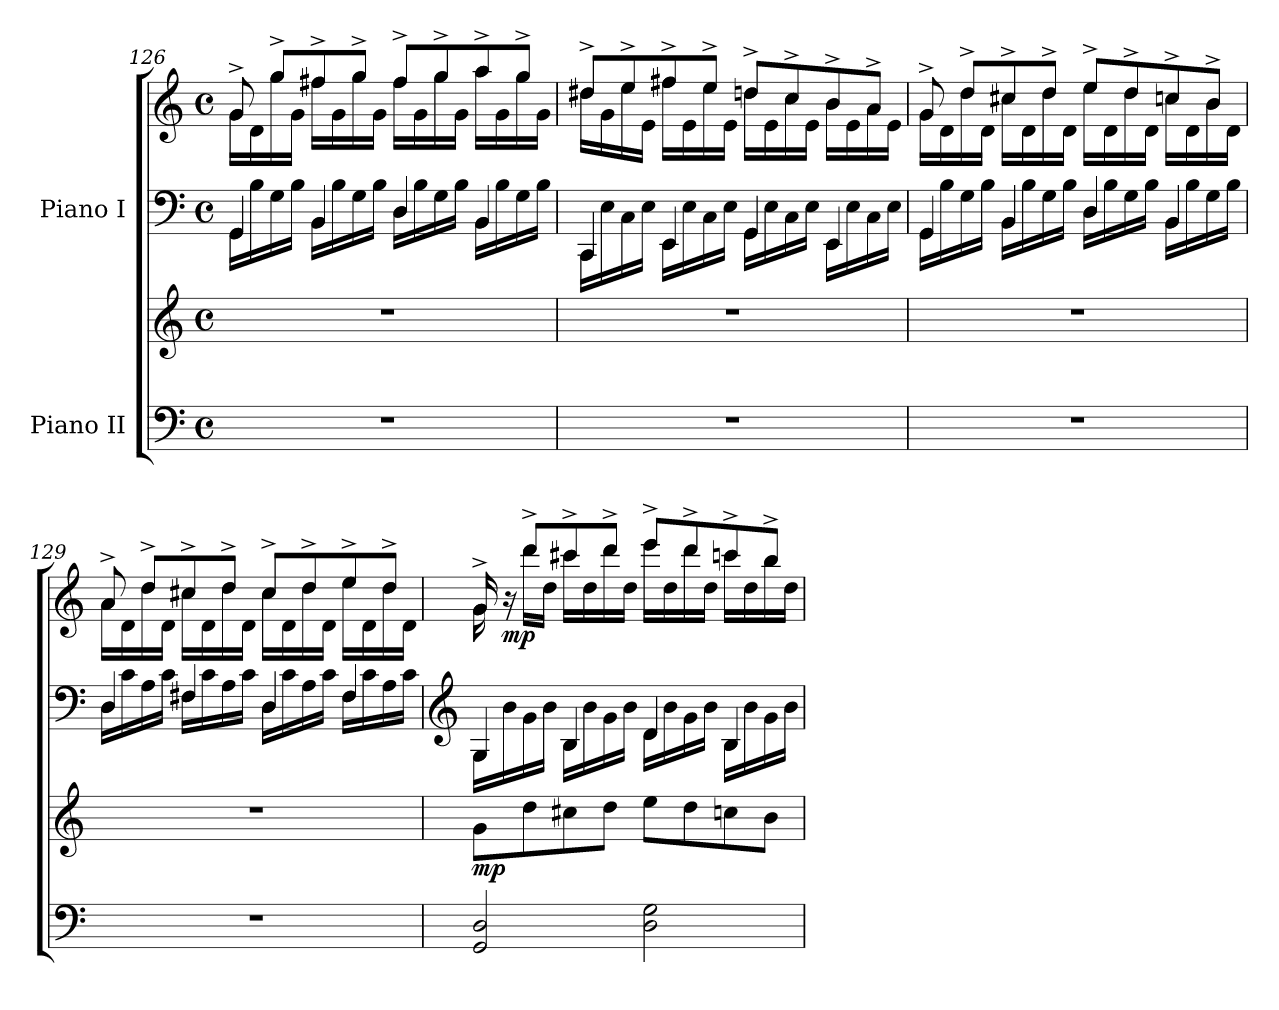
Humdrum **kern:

**kern	**kern	**dynam	**kern	**kern	**dynam
*part2	*part2	*part2	*part1	*part1	*part1
*staff4	*staff3	*staff3/4	*staff2	*staff1	*staff1/2
*I"Piano II	*	*	*I"Piano I	*	*
*clefF4	*clefG2	*	*clefF4	*clefG2	*
*k[]	*k[]	*	*k[]	*k[]	*
*M4/4	*M4/4	*	*M4/4	*M4/4	*
*met(c)	*met(c)	*	*met(c)	*met(c)	*
=126	=126	=126	=126	=126	=126
*	*	*	*^	*^	*
1r	1r	.	4GG/	16GG\LL	8g^/	16g\LL	.
.	.	.	.	16B\	.	16d\	.
.	.	.	.	16G\	8gg^/L	16gg\	.
.	.	.	.	16B\JJ	.	16g\JJ	.
.	.	.	4BB/	16BB\LL	8ff#X^/	16ff#\LL	.
.	.	.	.	16B\	.	16g\	.
.	.	.	.	16G\	8gg^/J	16gg\	.
.	.	.	.	16B\JJ	.	16g\JJ	.
.	.	.	4D/	16D\LL	8ff#^/L	16ff#\LL	.
.	.	.	.	16B\	.	16g\	.
.	.	.	.	16G\	8gg^/	16gg\	.
.	.	.	.	16B\JJ	.	16g\JJ	.
.	.	.	4BB/	16BB\LL	8aa^/	16aa\LL	.
.	.	.	.	16B\	.	16g\	.
.	.	.	.	16G\	8gg^/J	16gg\	.
.	.	.	.	16B\JJ	.	16g\JJ	.
!!LO:PB:g=z	!!
=127	=127	=127	=127	=127	=127	=127	=127
1r	1r	.	4CC/	16CC\LL	8dd#X^/L	16dd#\LL	.
.	.	.	.	16E\	.	16g\	.
.	.	.	.	16C\	8ee^/	16ee\	.
.	.	.	.	16E\JJ	.	16e\JJ	.
.	.	.	4EE/	16EE\LL	8ff#X^/	16ff#\LL	.
.	.	.	.	16E\	.	16e\	.
.	.	.	.	16C\	8ee^/J	16ee\	.
.	.	.	.	16E\JJ	.	16e\JJ	.
.	.	.	4GG/	16GG\LL	8ddn^/L	16dd\LL	.
.	.	.	.	16E\	.	16e\	.
.	.	.	.	16C\	8cc^/	16cc\	.
.	.	.	.	16E\JJ	.	16e\JJ	.
.	.	.	4EE/	16EE\LL	8b^/	16b\LL	.
.	.	.	.	16E\	.	16e\	.
.	.	.	.	16C\	8a^/J	16a\	.
.	.	.	.	16E\JJ	.	16e\JJ	.
=128	=128	=128	=128	=128	=128	=128	=128
1r	1r	.	4GG/	16GG\LL	8g^/	16g\LL	.
.	.	.	.	16B\	.	16d\	.
.	.	.	.	16G\	8dd^/L	16dd\	.
.	.	.	.	16B\JJ	.	16d\JJ	.
.	.	.	4BB/	16BB\LL	8cc#X^/	16cc#\LL	.
.	.	.	.	16B\	.	16d\	.
.	.	.	.	16G\	8dd^/J	16dd\	.
.	.	.	.	16B\JJ	.	16d\JJ	.
.	.	.	4D/	16D\LL	8ee^/L	16ee\LL	.
.	.	.	.	16B\	.	16d\	.
.	.	.	.	16G\	8dd^/	16dd\	.
.	.	.	.	16B\JJ	.	16d\JJ	.
.	.	.	4BB/	16BB\LL	8ccn^/	16cc\LL	.
.	.	.	.	16B\	.	16d\	.
.	.	.	.	16G\	8b^/J	16b\	.
.	.	.	.	16B\JJ	.	16d\JJ	.
!!LO:LB:g=z	!!
=129	=129	=129	=129	=129	=129	=129	=129
1r	1r	.	4D/	16D\LL	8a^/	16a\LL	.
.	.	.	.	16c\	.	16d\	.
.	.	.	.	16A\	8dd^/L	16dd\	.
.	.	.	.	16c\JJ	.	16d\JJ	.
.	.	.	4F#X/	16F#\LL	8cc#X^/	16cc#\LL	.
.	.	.	.	16c\	.	16d\	.
.	.	.	.	16A\	8dd^/J	16dd\	.
.	.	.	.	16c\JJ	.	16d\JJ	.
.	.	.	4D/	16D\LL	8cc#^/L	16cc#\LL	.
.	.	.	.	16c\	.	16d\	.
.	.	.	.	16A\	8dd^/	16dd\	.
.	.	.	.	16c\JJ	.	16d\JJ	.
.	.	.	4F#/	16F#\LL	8ee^/	16ee\LL	.
.	.	.	.	16c\	.	16d\	.
.	.	.	.	16A\	8dd^/J	16dd\	.
.	.	.	.	16c\JJ	.	16d\JJ	.
=130	=130	=130	=130	=130	=130	=130	=130
*	*	*	*clefG2	*	*	*	*
!	!	!LO:DY:b	!	!	!	!	!
2GG/ 2D/	8g\L	mp	4G/	16G\LL	16g^/	16g\	.
!	!	!	!	!	!	!	!LO:DY:b
.	.	.	.	16b\	16r	16ryy	mp
.	8dd\	.	.	16g\	8ddd^/L	16ddd\LL	.
.	.	.	.	16b\JJ	.	16dd\JJ	.
.	8cc#X\	.	4B/	16B\LL	8ccc#X^/	16ccc#\LL	.
.	.	.	.	16b\	.	16dd\	.
.	8dd\J	.	.	16g\	8ddd^/J	16ddd\	.
.	.	.	.	16b\JJ	.	16dd\JJ	.
2D\ 2G\	8ee\L	.	4d/	16d\LL	8eee^/L	16eee\LL	.
.	.	.	.	16b\	.	16dd\	.
.	8dd\	.	.	16g\	8ddd^/	16ddd\	.
.	.	.	.	16b\JJ	.	16dd\JJ	.
.	8ccn\	.	4B/	16B\LL	8cccn^/	16ccc\LL	.
.	.	.	.	16b\	.	16dd\	.
.	8b\J	.	.	16g\	8bb^/J	16bb\	.
.	.	.	.	16b\JJ	.	16dd\JJ	.
*	*	*	*v	*v	*	*	*
*	*	*	*	*v	*v	*
=	=	=	=	=	=
*-	*-	*-	*-	*-	*-
